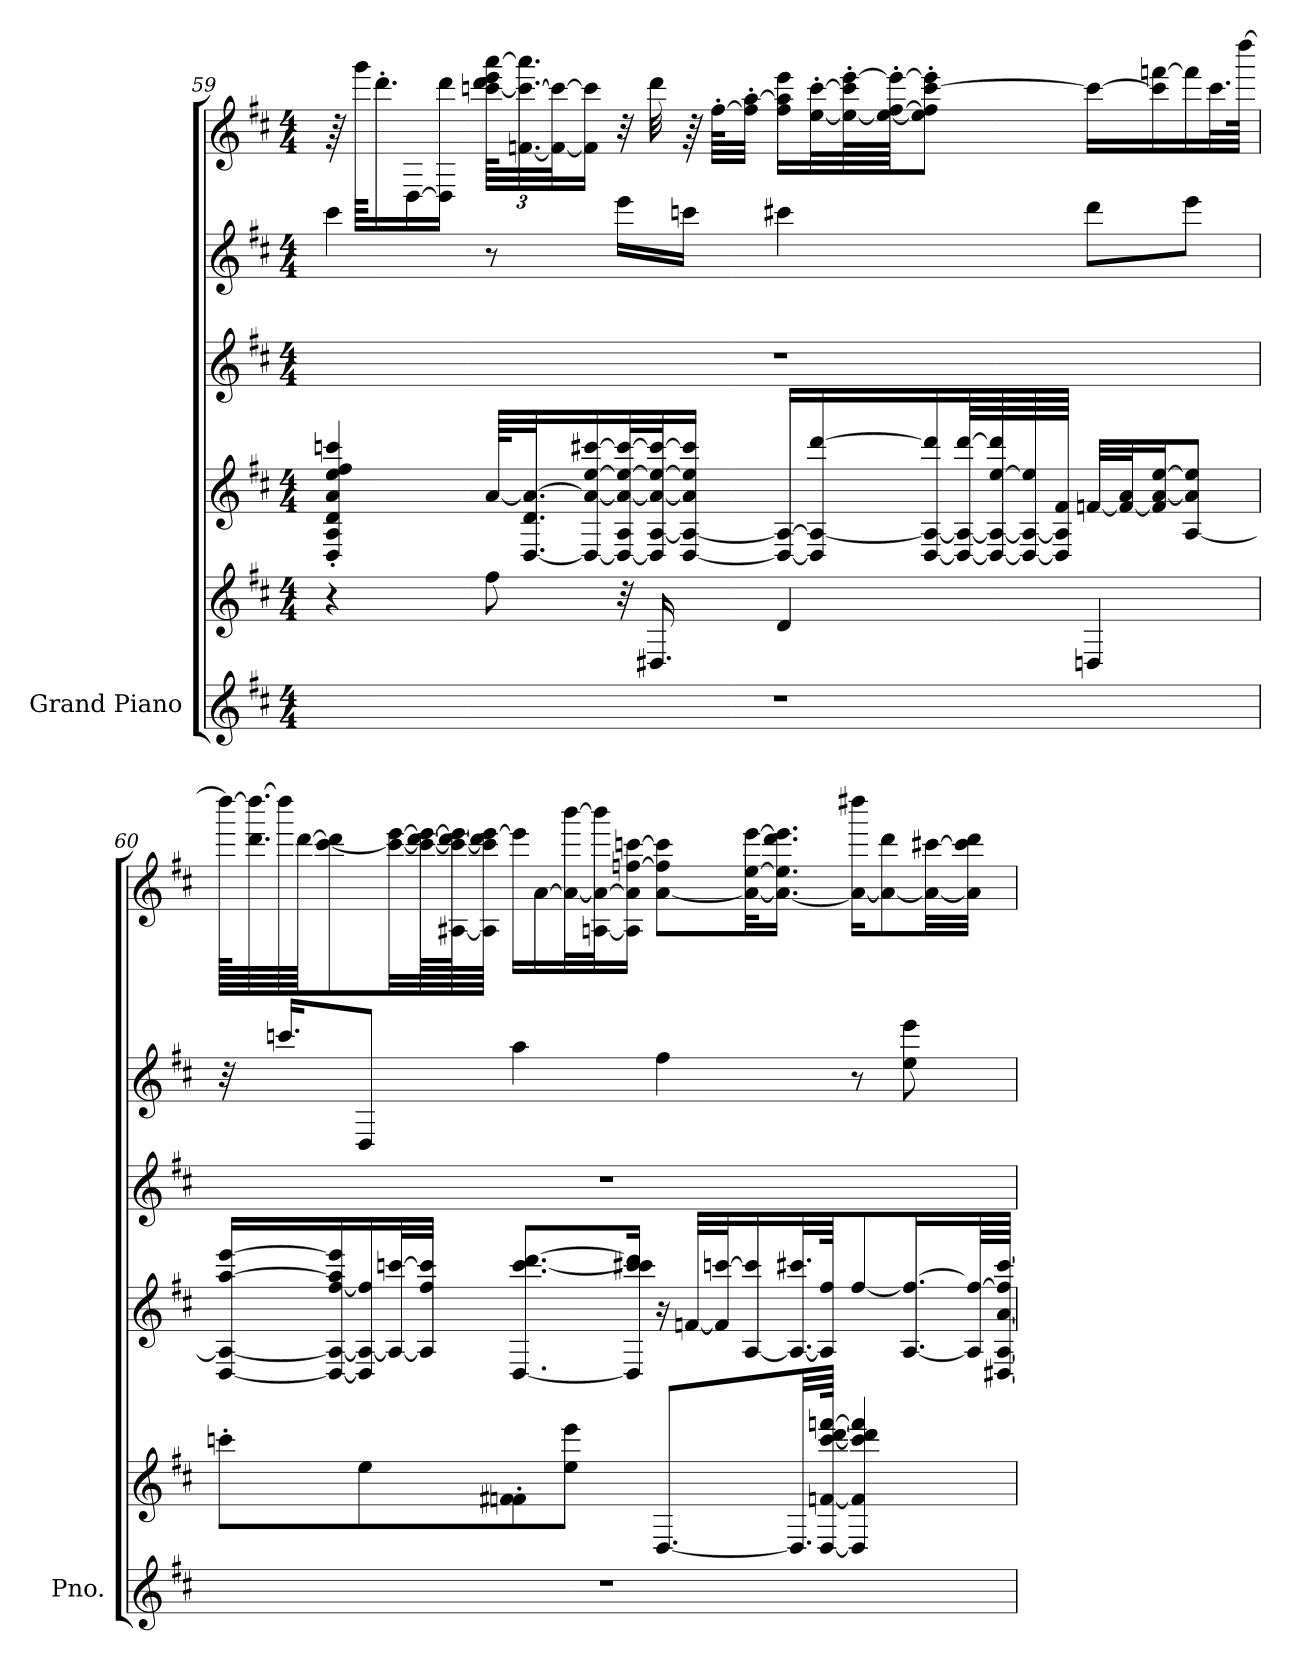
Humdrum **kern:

**kern	**kern	**kern	**kern	**kern	**kern
*part1	*part1	*part1	*part1	*part1	*part1
*staff6	*staff5	*staff4	*staff3	*staff2	*staff1
*I"Grand Piano	*	*	*	*	*
*I'Pno.	*	*	*	*	*
*clefG2	*clefG2	*clefG2	*clefG2	*clefG2	*clefG2
*k[f#c#]	*k[f#c#]	*k[f#c#]	*k[f#c#]	*k[f#c#]	*k[f#c#]
*M4/4	*M4/4	*M4/4	*M4/4	*M4/4	*M4/4
=59	=59	=59	=59	=59	=59
1r	4r	4D/' 4A/' 4d/' 4a/' 4ee/' 4ff#/' 4cccn/'	1r	4ccc#\	64r
.	.	.	.	.	64ggg\KKLL
.	.	.	.	.	16.ddd'\
.	.	.	.	.	[16D\
.	.	.	.	.	16D\] 16ddd\JJ
.	8ff#\	[64a/KLLL	.	8r	[96cccn\ 96ddd\ 96eee\ [96aaa\KLLL
.	.	.	.	.	[48.fn\ 48.ccc\_ 48.aaa\]
.	.	[32.D/ 32.d/ 32.a/_J	.	.	.
.	.	.	.	.	48f\_ 48ccc\_J
.	.	16D/_ 16a/_ [16ee/ [16ccc#X/	.	.	16f\] 16ccc\]JJ
.	32r	32D/_ 32A/ 32a/_ 32ee/_ 32ccc#/_L	.	16eee\LL	32r
.	16.D#X/	32D/] [32A/ 32a/_ 32ee/_ 32ccc#/_J	.	.	32ddd\
.	.	[16D/ 16A/_ 16a/] 16ee/] 16ccc#/]JJ	.	16cccn\JJ	64r
.	.	.	.	.	[64ff#'\KLLL
.	.	.	.	.	32ff#\]' [32aa\'JJJ
.	4d/	16D/_ 16A/_LL	.	4ccc#X\	16ff#\ 16aa\] 16eee\LL
.	.	16D/] 16A/_ [16ddd/	.	.	[32ee\' [32ccc\'L
.	.	.	.	.	64ee\_' 64ccc\]' [64eee\'L
.	.	.	.	.	64ee\_' [64ff#\' 64eee\_'JJJ
.	.	[16D/ 16A/_ 16ddd/]	.	.	8ee\]' 8ff#\]' [8ccc\' 8eee\]'J
.	.	64D/_ 64A/_ [64ddd/LL	.	.	.
.	.	64D/_ 64A/_ [64ee/ 64ddd/]	.	.	.
.	.	64D/_ 64A/_ 64ee/]	.	.	.
.	.	64D/] 64A/] 64f#/JJJJ	.	.	.
.	4Dn/	[32fn/LLL	.	8ddd\L	16ccc\LL_
.	.	32f/_ 32a/J	.	.	.
.	.	16f/] [16a/ [16ee/J	.	.	16ccc\] [16fffn\
.	.	[8A/ 8a/] 8ee/]J	.	8eee\J	16fff\]
.	.	.	.	.	32.ccc\L
.	.	.	.	.	[64dddd\JJJk
!!LO:LB:g=z
=60	=60	=60	=60	=60	=60
1r	8cccn'\L	[16D/ 16A/_ [16aa/ [16eee/LL	1r	32r	128dddd\KLLLL_
.	.	.	.	.	64.ddd\ 64.dddd\_
.	.	.	.	16.cccn/KL	64dddd\]
.	.	.	.	.	[64ddd\JJJ
.	.	16D/_ 16A/_ [16ff#/ 16aa/] 16eee/]	.	.	[8ccc#\ 8ddd\]
.	8ee\	16D/] 16A/_ 16ff#/]	.	8D/J	.
.	.	32A/_ [32cccn/L	.	.	32ccc#\_ [32eee\LL
.	.	32A/] 32ff#/ 32ccc/]JJJ	.	.	128ccc#\_ [128ddd\ 128eee\_LL
.	.	.	.	.	[128A#X\ 128ccc#\_ 128ddd\_ 128eee\]J
.	.	.	.	.	64A#\] 64ccc#\] 64ddd\] [64eee\JJJJ
.	8fn\' 8f#X\'	[8.D/ [8.ccc/ [8.ddd/L	.	4aa\	16eee\LL]
.	.	.	.	.	[16a\
.	8ee\ 8eee\J	.	.	.	32a\_ [32bbb\L
.	.	.	.	.	[32An\ 32a\_ 32bbb\]J
.	.	16D/] 16cccn/] 16ccc#X/ 16ddd/]Jk	.	.	16A\] 16a\] [16ffn\ [16cccn\JJ
.	[8.D/L	16r	.	4ff#\	[8a\ 8ff\] 8ccc\]L
.	.	[32fn/LLL	.	.	.
.	.	32f/] [32cccn/J	.	.	.
.	.	[16A/ 16ccc/]	.	.	32a\_ [32ee\ [32eee\KL
.	.	.	.	.	16.a\_ 16.ee\] 16.ddd\ 16.eee\]JJ
.	32.D/LL]	32.A/_ 32.ccc#X/L	.	.	.
.	[64D/ [64fn/ [64ccc/ [64ddd/ [64fffn/JJJk	64A/] 64ff#/JJK	.	.	.
.	4D/] 4f/] 4ccc/] 4ddd/] 4fff/]	[8ff#/	.	8r	16a\_ 16dddd#X\KL
.	.	.	.	.	8a\_ 8ddd\
.	.	[16.A/ 16.ff#/_L	.	8ee\ 8eee\	.
.	.	.	.	.	32a\_ [32ccc#X\LL
.	.	64A/] 64ff#/_LL	.	.	32a\] 32ccc#\] 32ddd\JJJ
.	.	[64D#X/ [64A/ [64a/ 64ff#/] [64ccc#/JJJJ	.	.	.
=	=	=	=	=	=
*-	*-	*-	*-	*-	*-
